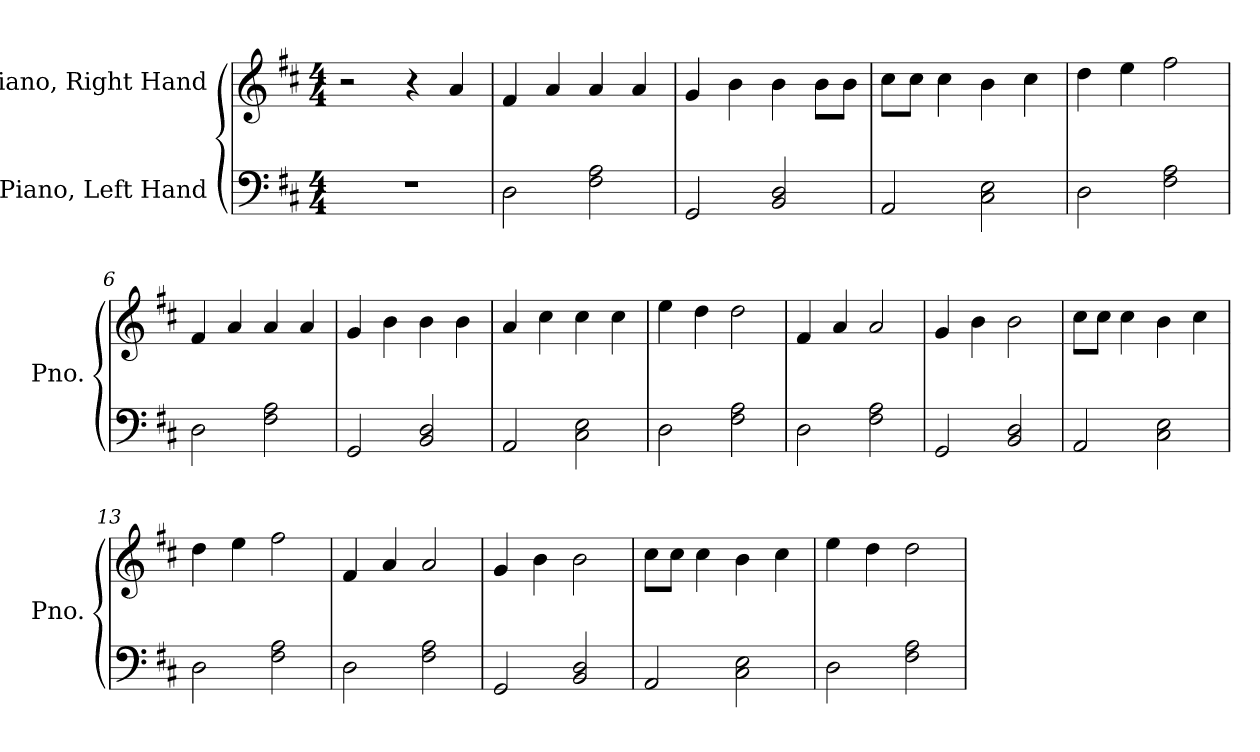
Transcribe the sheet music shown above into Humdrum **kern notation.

**kern	**kern
*part2	*part1
*staff2	*staff1
*I"Piano, Left Hand	*I"Piano, Right Hand
*I'Pno.	*I'Pno.
*clefF4	*clefG2
*k[f#c#]	*k[f#c#]
*M4/4	*M4/4
*MM180	*MM180
=1	=1
1r	2r
.	4r
.	4a/
=2	=2
2D\	4f#/
.	4a/
2F#\ 2A\	4a/
.	4a/
=3	=3
2GG/	4g/
.	4b\
2BB/ 2D/	4b\
.	8b\L
.	8b\J
=4	=4
2AA/	8cc#\L
.	8cc#\J
.	4cc#\
2C#\ 2E\	4b\
.	4cc#\
=5	=5
2D\	4dd\
.	4ee\
2F#\ 2A\	2ff#\
=6	=6
2D\	4f#/
.	4a/
2F#\ 2A\	4a/
.	4a/
=7	=7
2GG/	4g/
.	4b\
2BB/ 2D/	4b\
.	4b\
!!LO:LB:g=z
=8	=8
2AA/	4a/
.	4cc#\
2C#\ 2E\	4cc#\
.	4cc#\
=9	=9
2D\	4ee\
.	4dd\
2F#\ 2A\	2dd\
=10	=10
2D\	4f#/
.	4a/
2F#\ 2A\	2a/
=11	=11
2GG/	4g/
.	4b\
2BB/ 2D/	2b\
=12	=12
2AA/	8cc#\L
.	8cc#\J
.	4cc#\
2C#\ 2E\	4b\
.	4cc#\
=13	=13
2D\	4dd\
.	4ee\
2F#\ 2A\	2ff#\
=14	=14
2D\	4f#/
.	4a/
2F#\ 2A\	2a/
=15	=15
2GG/	4g/
.	4b\
2BB/ 2D/	2b\
=16	=16
2AA/	8cc#\L
.	8cc#\J
.	4cc#\
2C#\ 2E\	4b\
.	4cc#\
!!LO:LB:g=z
=17	=17
2D\	4ee\
.	4dd\
2F#\ 2A\	2dd\
=	=
*-	*-
